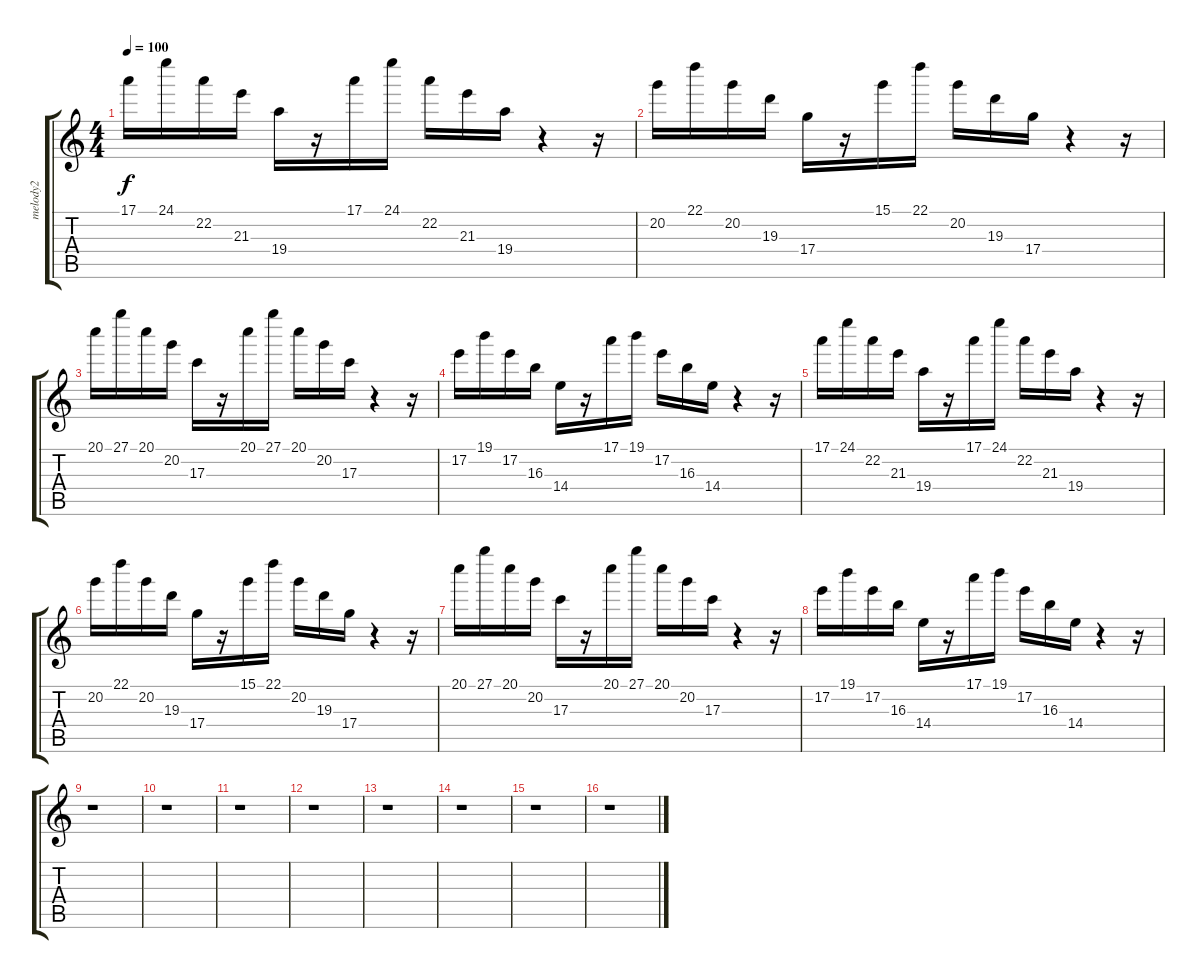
\track ("melody2" "melody2") {instrument fretlessbass}
\staff {score tabs}
\tuning (E4 B3 G3 D3 A2 E2) {hide}
\ts (4 4)
\tempo 100
\clef g2
\ks c
17.1.16{dy f} 24.1.16 22.2.16 21.3.16 19.4.16 r.16 17.1.16 24.1.16 22.2.16 21.3.16 19.4.16 r.4 r.16 |
20.2.16 22.1.16 20.2.16 19.3.16 17.4.16 r.16 15.1.16 22.1.16 20.2.16 19.3.16 17.4.16 r.4 r.16 |
20.1.16 27.1.16 20.1.16 20.2.16 17.3.16 r.16 20.1.16 27.1.16 20.1.16 20.2.16 17.3.16 r.4 r.16 |
17.2.16 19.1.16 17.2.16 16.3.16 14.4.16 r.16 17.1.16 19.1.16 17.2.16 16.3.16 14.4.16 r.4 r.16 |
17.1.16 24.1.16 22.2.16 21.3.16 19.4.16 r.16 17.1.16 24.1.16 22.2.16 21.3.16 19.4.16 r.4 r.16 |
20.2.16 22.1.16 20.2.16 19.3.16 17.4.16 r.16 15.1.16 22.1.16 20.2.16 19.3.16 17.4.16 r.4 r.16 |
20.1.16 27.1.16 20.1.16 20.2.16 17.3.16 r.16 20.1.16 27.1.16 20.1.16 20.2.16 17.3.16 r.4 r.16 |
17.2.16 19.1.16 17.2.16 16.3.16 14.4.16 r.16 17.1.16 19.1.16 17.2.16 16.3.16 14.4.16 r.4 r.16 |
r.1 |
r.1 |
r.1 |
r.1 |
r.1 |
r.1 |
r.1 |
r.1
